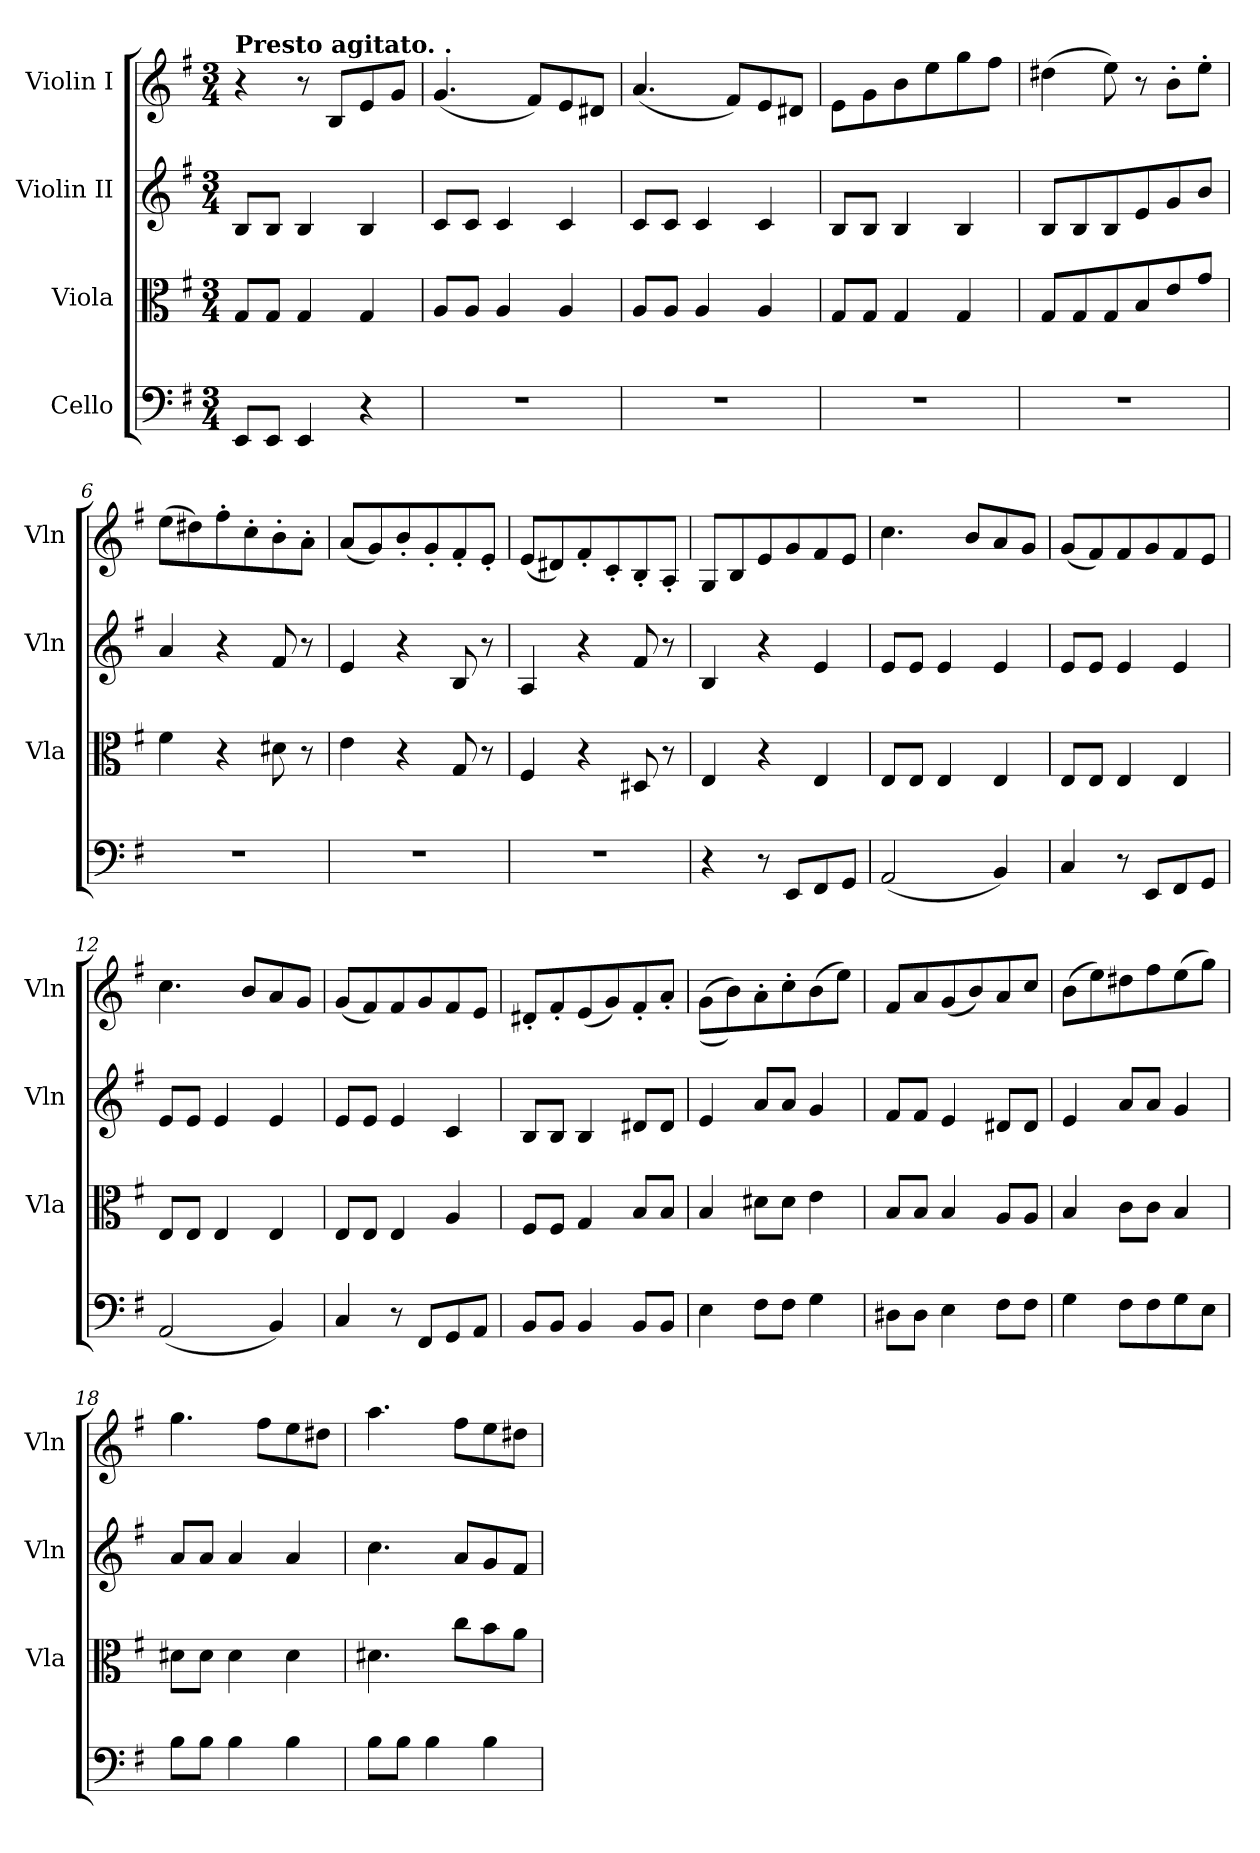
**kern	**kern	**kern	**kern
*part4	*part3	*part2	*part1
*staff4	*staff3	*staff2	*staff1
*I"Cello	*I"Viola	*I"Violin II	*I"Violin I
*	*I'Vla	*I'Vln	*I'Vln
*clefF4	*clefC3	*clefG2	*clefG2
*k[f#]	*k[f#]	*k[f#]	*k[f#]
*M3/4	*M3/4	*M3/4	*M3/4
*MM216	*MM216	*MM216	*MM216
=1	=1	=1	=1
!	!	!	!LO:TX:a:B:t=Presto agitato. .
8EE/L	8G/L	8B/L	4r
8EE/J	8G/J	8B/J	.
4EE/	4G/	4B/	8r
.	.	.	8B/L
4r	4G/	4B/	8e/
.	.	.	8g/J
=2	=2	=2	=2
2.r	8A/L	8c/L	(<4.g/
.	8A/J	8c/J	.
.	4A/	4c/	.
.	.	.	8f#/L)
.	4A/	4c/	8e/
.	.	.	8d#X/J
=3	=3	=3	=3
2.r	8A/L	8c/L	(<4.a/
.	8A/J	8c/J	.
.	4A/	4c/	.
.	.	.	8f#/L)
.	4A/	4c/	8e/
.	.	.	8d#X/J
=4	=4	=4	=4
2.r	8G/L	8B/L	8e\L
.	8G/J	8B/J	8g\
.	4G/	4B/	8b\
.	.	.	8ee\
.	4G/	4B/	8gg\
.	.	.	8ff#\J
=5	=5	=5	=5
2.r	8G/L	8B/L	(>4dd#X\
.	8G/	8B/	.
.	8G/	8B/	8ee\)
.	8B/	8e/	8r
.	8e/	8g/	8b'\L
.	8g/J	8b/J	8ee'\J
=6	=6	=6	=6
2.r	4f#\	4a/	(>8ee\L
.	.	.	8dd#X\)
.	4r	4r	8ff#'\
.	.	.	8cc'\
.	8d#X\	8f#/	8b'\
.	8r	8r	8a'\J
=7	=7	=7	=7
2.r	4e\	4e/	(<8a/L
.	.	.	8g/)
.	4r	4r	8b'/
.	.	.	8g'/
.	8G/	8B/	8f#'/
.	8r	8r	8e'/J
=8	=8	=8	=8
2.r	4F#/	4A/	(<8e/L
.	.	.	8d#X/)
.	4r	4r	8f#'/
.	.	.	8c'/
.	8D#X/	8f#/	8B'/
.	8r	8r	8A'/J
=9	=9	=9	=9
4r	4E/	4B/	8G/L
.	.	.	8B/
8r	4r	4r	8e/
8EE/L	.	.	8g/
8FF#/	4E/	4e/	8f#/
8GG/J	.	.	8e/J
=10	=10	=10	=10
(<2AA/	8E/L	8e/L	4.cc\
.	8E/J	8e/J	.
.	4E/	4e/	.
.	.	.	8b/L
4BB/)	4E/	4e/	8a/
.	.	.	8g/J
=11	=11	=11	=11
4C/	8E/L	8e/L	(<8g/L
.	8E/J	8e/J	8f#/)
8r	4E/	4e/	8f#/
8EE/L	.	.	8g/
8FF#/	4E/	4e/	8f#/
8GG/J	.	.	8e/J
!!LO:LB:g=z
=12	=12	=12	=12
(<2AA/	8E/L	8e/L	4.cc\
.	8E/J	8e/J	.
.	4E/	4e/	.
.	.	.	8b/L
4BB/)	4E/	4e/	8a/
.	.	.	8g/J
=13	=13	=13	=13
4C/	8E/L	8e/L	(<8g/L
.	8E/J	8e/J	8f#/)
8r	4E/	4e/	8f#/
8FF#/L	.	.	8g/
8GG/	4A/	4c/	8f#/
8AA/J	.	.	8e/J
=14	=14	=14	=14
8BB/L	8F#/L	8B/L	8d#X'/L
8BB/J	8F#/J	8B/J	8f#'/
4BB/	4G/	4B/	(<8e/
.	.	.	8g/)
8BB/L	8B/L	8d#X/L	8f#'/
8BB/J	8B/J	8d#/J	8a'/J
=15	=15	=15	=15
4E\	4B/	4e/	(>(>8g\L
.	.	.	8b\))
8F#\L	8d#X\L	8a/L	8a'\
8F#\J	8d#\J	8a/J	8cc'\
4G\	4e\	4g/	(>8b\
.	.	.	8ee\J)
=16	=16	=16	=16
8D#X\L	8B/L	8f#/L	8f#/L
8D#\J	8B/J	8f#/J	8a/
4E\	4B/	4e/	(<8g/
.	.	.	8b/)
8F#\L	8A/L	8d#X/L	8a/
8F#\J	8A/J	8d#/J	8cc/J
=17	=17	=17	=17
4G\	4B/	4e/	(>8b\L
.	.	.	8ee\)
8F#\L	8c\L	8a/L	8dd#X\
8F#\	8c\J	8a/J	8ff#\
8G\	4B/	4g/	(>8ee\
8E\J	.	.	8gg\J)
=18	=18	=18	=18
8B\L	8d#X\L	8a/L	4.gg\
8B\J	8d#\J	8a/J	.
4B\	4d#\	4a/	.
.	.	.	8ff#\L
4B\	4d#\	4a/	8ee\
.	.	.	8dd#X\J
=19	=19	=19	=19
8B\L	4.d#X\	4.cc\	4.aa\
8B\J	.	.	.
4B\	.	.	.
.	8cc\L	8a/L	8ff#\L
4B\	8b\	8g/	8ee\
.	8a\J	8f#/J	8dd#X\J
=	=	=	=
*-	*-	*-	*-
